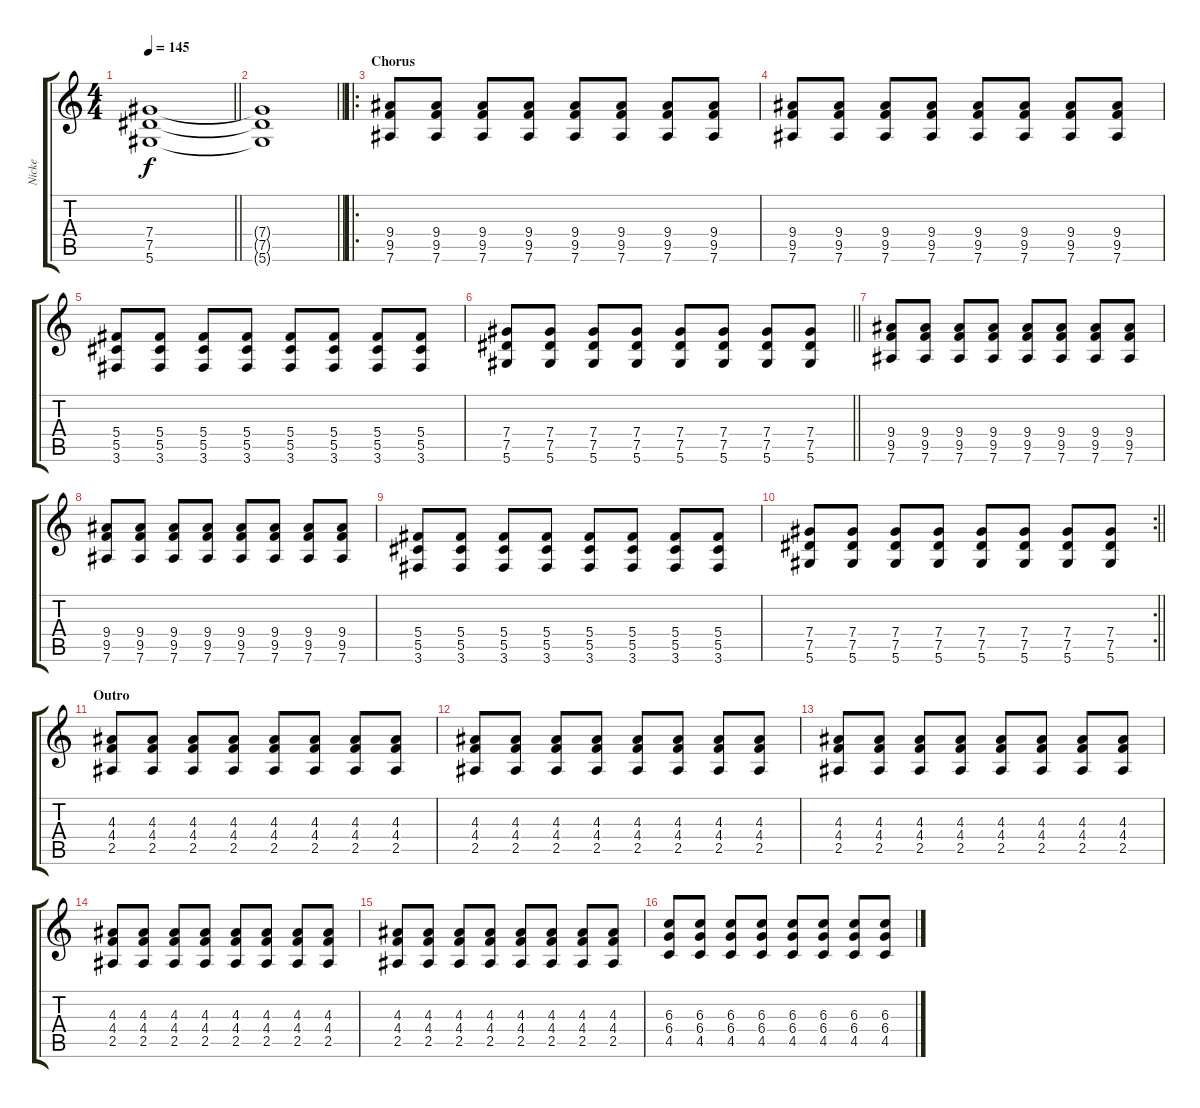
\track ("Nicke" "Nicke") {instrument distortionguitar}
\staff {score tabs}
\tuning (Eb4 Bb3 Gb3 Db3 Ab2 Eb2) {hide}
\ts (4 4)
\tempo 145
\clef g2
\barLineRight lightlight
\ks c
(7.4 7.5 5.6).1{dy f} |
\barLineRight lightlight
(7.4{t} 7.5{t} 5.6{t}).1 |
\ro
\section ("" "Chorus")
(9.4 9.5 7.6).8 (9.4 9.5 7.6).8 (9.4 9.5 7.6).8 (9.4 9.5 7.6).8 (9.4 9.5 7.6).8 (9.4 9.5 7.6).8 (9.4 9.5 7.6).8 (9.4 9.5 7.6).8 |
(9.4 9.5 7.6).8 (9.4 9.5 7.6).8 (9.4 9.5 7.6).8 (9.4 9.5 7.6).8 (9.4 9.5 7.6).8 (9.4 9.5 7.6).8 (9.4 9.5 7.6).8 (9.4 9.5 7.6).8 |
(5.4 5.5 3.6).8 (5.4 5.5 3.6).8 (5.4 5.5 3.6).8 (5.4 5.5 3.6).8 (5.4 5.5 3.6).8 (5.4 5.5 3.6).8 (5.4 5.5 3.6).8 (5.4 5.5 3.6).8 |
\barLineRight lightlight
(7.4 7.5 5.6).8 (7.4 7.5 5.6).8 (7.4 7.5 5.6).8 (7.4 7.5 5.6).8 (7.4 7.5 5.6).8 (7.4 7.5 5.6).8 (7.4 7.5 5.6).8 (7.4 7.5 5.6).8 |
(9.4 9.5 7.6).8 (9.4 9.5 7.6).8 (9.4 9.5 7.6).8 (9.4 9.5 7.6).8 (9.4 9.5 7.6).8 (9.4 9.5 7.6).8 (9.4 9.5 7.6).8 (9.4 9.5 7.6).8 |
(9.4 9.5 7.6).8 (9.4 9.5 7.6).8 (9.4 9.5 7.6).8 (9.4 9.5 7.6).8 (9.4 9.5 7.6).8 (9.4 9.5 7.6).8 (9.4 9.5 7.6).8 (9.4 9.5 7.6).8 |
(5.4 5.5 3.6).8 (5.4 5.5 3.6).8 (5.4 5.5 3.6).8 (5.4 5.5 3.6).8 (5.4 5.5 3.6).8 (5.4 5.5 3.6).8 (5.4 5.5 3.6).8 (5.4 5.5 3.6).8 |
\rc 2
\barLineRight lightlight
(7.4 7.5 5.6).8 (7.4 7.5 5.6).8 (7.4 7.5 5.6).8 (7.4 7.5 5.6).8 (7.4 7.5 5.6).8 (7.4 7.5 5.6).8 (7.4 7.5 5.6).8 (7.4 7.5 5.6).8 |
\section ("" "Outro")
(4.3 4.4 2.5).8 (4.3 4.4 2.5).8 (4.3 4.4 2.5).8 (4.3 4.4 2.5).8 (4.3 4.4 2.5).8 (4.3 4.4 2.5).8 (4.3 4.4 2.5).8 (4.3 4.4 2.5).8 |
(4.3 4.4 2.5).8 (4.3 4.4 2.5).8 (4.3 4.4 2.5).8 (4.3 4.4 2.5).8 (4.3 4.4 2.5).8 (4.3 4.4 2.5).8 (4.3 4.4 2.5).8 (4.3 4.4 2.5).8 |
(4.3 4.4 2.5).8 (4.3 4.4 2.5).8 (4.3 4.4 2.5).8 (4.3 4.4 2.5).8 (4.3 4.4 2.5).8 (4.3 4.4 2.5).8 (4.3 4.4 2.5).8 (4.3 4.4 2.5).8 |
(4.3 4.4 2.5).8 (4.3 4.4 2.5).8 (4.3 4.4 2.5).8 (4.3 4.4 2.5).8 (4.3 4.4 2.5).8 (4.3 4.4 2.5).8 (4.3 4.4 2.5).8 (4.3 4.4 2.5).8 |
(4.3 4.4 2.5).8 (4.3 4.4 2.5).8 (4.3 4.4 2.5).8 (4.3 4.4 2.5).8 (4.3 4.4 2.5).8 (4.3 4.4 2.5).8 (4.3 4.4 2.5).8 (4.3 4.4 2.5).8 |
(6.3 6.4 4.5).8 (6.3 6.4 4.5).8 (6.3 6.4 4.5).8 (6.3 6.4 4.5).8 (6.3 6.4 4.5).8 (6.3 6.4 4.5).8 (6.3 6.4 4.5).8 (6.3 6.4 4.5).8
